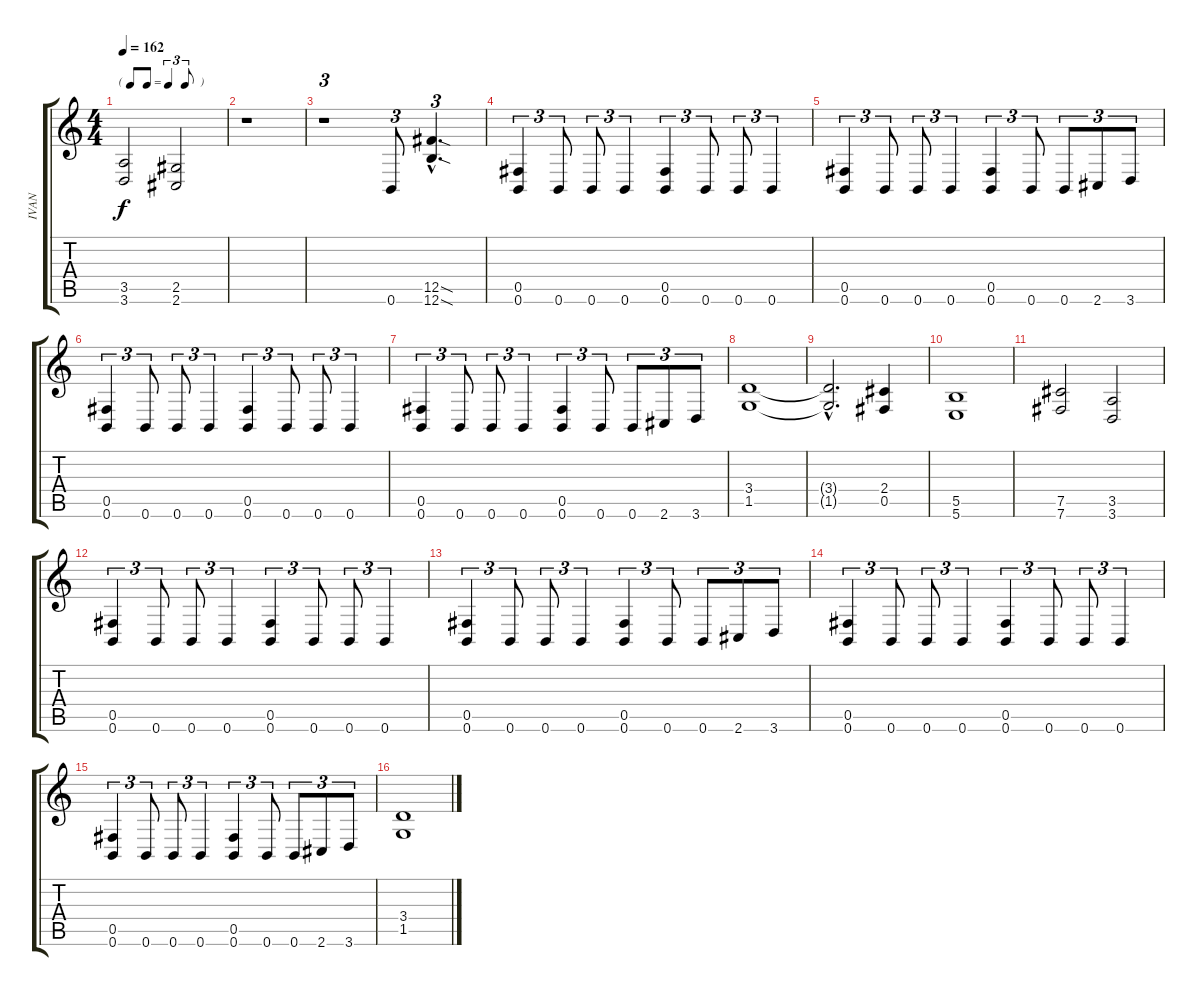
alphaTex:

\track ("IVAN" "IVAN") {instrument distortionguitar}
\staff {score tabs}
\tuning (Db4 Ab3 E3 B2 Gb2 B1) {hide}
\ts (4 4)
\tf triplet8th
\tempo 162
\clef g2
\ks c
(3.5 3.6).2{dy f} (2.5 2.6).2 |
r.1 |
r.1{tu (3 2)} 0.6.8{tu (3 2)} (12.5{sod hac} 12.6{sod hac}).4{d tu (3 2)} |
(0.5 0.6).4{tu (3 2)} 0.6.8{tu (3 2)} 0.6.8{tu (3 2)} 0.6.4{tu (3 2)} (0.5 0.6).4{tu (3 2)} 0.6.8{tu (3 2)} 0.6.8{tu (3 2)} 0.6.4{tu (3 2)} |
(0.5 0.6).4{tu (3 2)} 0.6.8{tu (3 2)} 0.6.8{tu (3 2)} 0.6.4{tu (3 2)} (0.5 0.6).4{tu (3 2)} 0.6.8{tu (3 2)} 0.6.8{tu (3 2)} 2.6.8{tu (3 2)} 3.6.8{tu (3 2)} |
(0.5 0.6).4{tu (3 2)} 0.6.8{tu (3 2)} 0.6.8{tu (3 2)} 0.6.4{tu (3 2)} (0.5 0.6).4{tu (3 2)} 0.6.8{tu (3 2)} 0.6.8{tu (3 2)} 0.6.4{tu (3 2)} |
(0.5 0.6).4{tu (3 2)} 0.6.8{tu (3 2)} 0.6.8{tu (3 2)} 0.6.4{tu (3 2)} (0.5 0.6).4{tu (3 2)} 0.6.8{tu (3 2)} 0.6.8{tu (3 2)} 2.6.8{tu (3 2)} 3.6.8{tu (3 2)} |
(3.4 1.5).1 |
(3.4{hac t} 1.5{hac t}).2{d} (2.4 0.5).4 |
(5.5 5.6).1 |
(7.5 7.6).2 (3.5 3.6).2 |
(0.5 0.6).4{tu (3 2)} 0.6.8{tu (3 2)} 0.6.8{tu (3 2)} 0.6.4{tu (3 2)} (0.5 0.6).4{tu (3 2)} 0.6.8{tu (3 2)} 0.6.8{tu (3 2)} 0.6.4{tu (3 2)} |
(0.5 0.6).4{tu (3 2)} 0.6.8{tu (3 2)} 0.6.8{tu (3 2)} 0.6.4{tu (3 2)} (0.5 0.6).4{tu (3 2)} 0.6.8{tu (3 2)} 0.6.8{tu (3 2)} 2.6.8{tu (3 2)} 3.6.8{tu (3 2)} |
(0.5 0.6).4{tu (3 2)} 0.6.8{tu (3 2)} 0.6.8{tu (3 2)} 0.6.4{tu (3 2)} (0.5 0.6).4{tu (3 2)} 0.6.8{tu (3 2)} 0.6.8{tu (3 2)} 0.6.4{tu (3 2)} |
(0.5 0.6).4{tu (3 2)} 0.6.8{tu (3 2)} 0.6.8{tu (3 2)} 0.6.4{tu (3 2)} (0.5 0.6).4{tu (3 2)} 0.6.8{tu (3 2)} 0.6.8{tu (3 2)} 2.6.8{tu (3 2)} 3.6.8{tu (3 2)} |
(3.4 1.5).1
